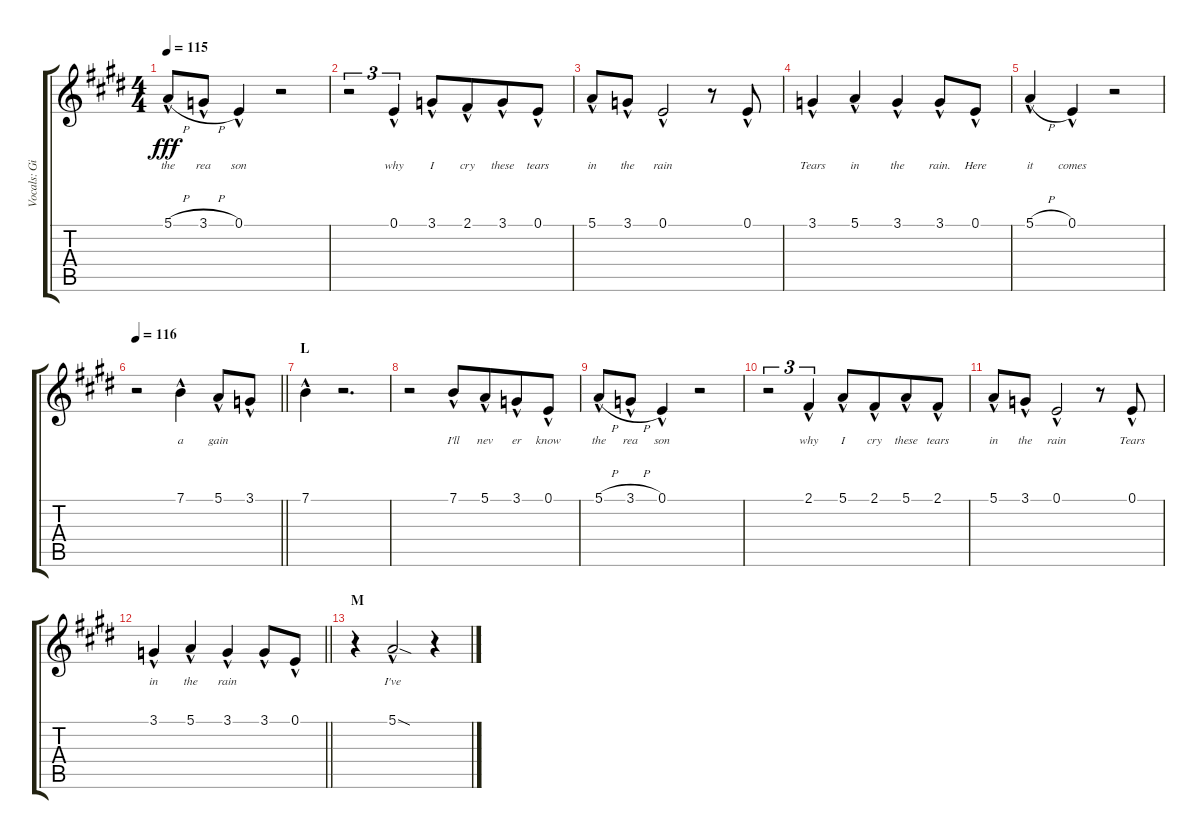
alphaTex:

\track ("Vocals: Gil" "Vocals: Gi") {instrument lead2sawtooth}
\staff {score tabs}
\tuning (E4 B3 G3 D3 A2 E2) {hide}
\ts (4 4)
\tempo 115
\clef g2
\ks e
5.1{h hac}.8{lyrics (0 "the") lyrics (1 "") lyrics (2 "") lyrics (3 "") lyrics (4 "") dy fff} 3.1{h hac}.8{lyrics (0 "rea") lyrics (1 "") lyrics (2 "") lyrics (3 "") lyrics (4 "")} 0.1{hac}.4{lyrics (0 "son") lyrics (1 "") lyrics (2 "") lyrics (3 "") lyrics (4 "")} r.2 |
r.2{tu (3 2)} 0.1{hac}.4{tu (3 2) lyrics (0 "why") lyrics (1 "") lyrics (2 "") lyrics (3 "") lyrics (4 "")} 3.1{hac}.8{lyrics (0 "I") lyrics (1 "") lyrics (2 "") lyrics (3 "") lyrics (4 "")} 2.1{hac}.8{lyrics (0 "cry") lyrics (1 "") lyrics (2 "") lyrics (3 "") lyrics (4 "") beam merge} 3.1{hac}.8{lyrics (0 "these") lyrics (1 "") lyrics (2 "") lyrics (3 "") lyrics (4 "")} 0.1{hac}.8{lyrics (0 "tears") lyrics (1 "") lyrics (2 "") lyrics (3 "") lyrics (4 "")} |
5.1{hac}.8{lyrics (0 "in") lyrics (1 "") lyrics (2 "") lyrics (3 "") lyrics (4 "")} 3.1{hac}.8{lyrics (0 "the") lyrics (1 "") lyrics (2 "") lyrics (3 "") lyrics (4 "")} 0.1{hac}.2{lyrics (0 "rain") lyrics (1 "") lyrics (2 "") lyrics (3 "") lyrics (4 "")} r.8 0.1{hac}.8{lyrics (0 "") lyrics (1 "") lyrics (2 "") lyrics (3 "") lyrics (4 "")} |
3.1{hac}.4{lyrics (0 "Tears") lyrics (1 "") lyrics (2 "") lyrics (3 "") lyrics (4 "")} 5.1{hac}.4{lyrics (0 "in") lyrics (1 "") lyrics (2 "") lyrics (3 "") lyrics (4 "")} 3.1{hac}.4{lyrics (0 "the") lyrics (1 "") lyrics (2 "") lyrics (3 "") lyrics (4 "")} 3.1{hac}.8{lyrics (0 "rain.") lyrics (1 "") lyrics (2 "") lyrics (3 "") lyrics (4 "")} 0.1{hac}.8{lyrics (0 "Here") lyrics (1 "") lyrics (2 "") lyrics (3 "") lyrics (4 "")} |
5.1{h hac}.4{lyrics (0 "it") lyrics (1 "") lyrics (2 "") lyrics (3 "") lyrics (4 "")} 0.1{hac}.4{lyrics (0 "comes") lyrics (1 "") lyrics (2 "") lyrics (3 "") lyrics (4 "")} r.2 |
\tempo 116
\barLineRight lightlight
r.2 7.1{hac}.4{lyrics (0 "a") lyrics (1 "") lyrics (2 "") lyrics (3 "") lyrics (4 "")} 5.1{hac}.8{lyrics (0 "gain") lyrics (1 "") lyrics (2 "") lyrics (3 "") lyrics (4 "")} 3.1{hac}.8{lyrics (0 "") lyrics (1 "") lyrics (2 "") lyrics (3 "") lyrics (4 "")} |
\section ("" "L")
7.1{hac}.4{lyrics (0 "") lyrics (1 "") lyrics (2 "") lyrics (3 "") lyrics (4 "")} r.2{d} |
r.2 7.1{hac}.8{lyrics (0 "I'll") lyrics (1 "") lyrics (2 "") lyrics (3 "") lyrics (4 "")} 5.1{hac}.8{lyrics (0 "nev") lyrics (1 "") lyrics (2 "") lyrics (3 "") lyrics (4 "") beam merge} 3.1{hac}.8{lyrics (0 "er") lyrics (1 "") lyrics (2 "") lyrics (3 "") lyrics (4 "")} 0.1{hac}.8{lyrics (0 "know") lyrics (1 "") lyrics (2 "") lyrics (3 "") lyrics (4 "")} |
5.1{h hac}.8{lyrics (0 "the") lyrics (1 "") lyrics (2 "") lyrics (3 "") lyrics (4 "")} 3.1{h hac}.8{lyrics (0 "rea") lyrics (1 "") lyrics (2 "") lyrics (3 "") lyrics (4 "")} 0.1{hac}.4{lyrics (0 "son") lyrics (1 "") lyrics (2 "") lyrics (3 "") lyrics (4 "")} r.2 |
r.2{tu (3 2)} 2.1{hac}.4{tu (3 2) lyrics (0 "why") lyrics (1 "") lyrics (2 "") lyrics (3 "") lyrics (4 "")} 5.1{hac}.8{lyrics (0 "I") lyrics (1 "") lyrics (2 "") lyrics (3 "") lyrics (4 "")} 2.1{hac}.8{lyrics (0 "cry") lyrics (1 "") lyrics (2 "") lyrics (3 "") lyrics (4 "") beam merge} 5.1{hac}.8{lyrics (0 "these") lyrics (1 "") lyrics (2 "") lyrics (3 "") lyrics (4 "")} 2.1{hac}.8{lyrics (0 "tears") lyrics (1 "") lyrics (2 "") lyrics (3 "") lyrics (4 "")} |
5.1{hac}.8{lyrics (0 "in") lyrics (1 "") lyrics (2 "") lyrics (3 "") lyrics (4 "")} 3.1{hac}.8{lyrics (0 "the") lyrics (1 "") lyrics (2 "") lyrics (3 "") lyrics (4 "")} 0.1{hac}.2{lyrics (0 "rain") lyrics (1 "") lyrics (2 "") lyrics (3 "") lyrics (4 "")} r.8 0.1{hac}.8{lyrics (0 "Tears") lyrics (1 "") lyrics (2 "") lyrics (3 "") lyrics (4 "")} |
\barLineRight lightlight
3.1{hac}.4{lyrics (0 "in") lyrics (1 "") lyrics (2 "") lyrics (3 "") lyrics (4 "")} 5.1{hac}.4{lyrics (0 "the") lyrics (1 "") lyrics (2 "") lyrics (3 "") lyrics (4 "")} 3.1{hac}.4{lyrics (0 "rain") lyrics (1 "") lyrics (2 "") lyrics (3 "") lyrics (4 "")} 3.1{hac}.8{lyrics (0 "") lyrics (1 "") lyrics (2 "") lyrics (3 "") lyrics (4 "")} 0.1{hac}.8{lyrics (0 "") lyrics (1 "") lyrics (2 "") lyrics (3 "") lyrics (4 "")} |
\section ("" "M")
r.4 5.1{sod hac}.2{lyrics (0 "I've") lyrics (1 "") lyrics (2 "") lyrics (3 "") lyrics (4 "")} r.4
